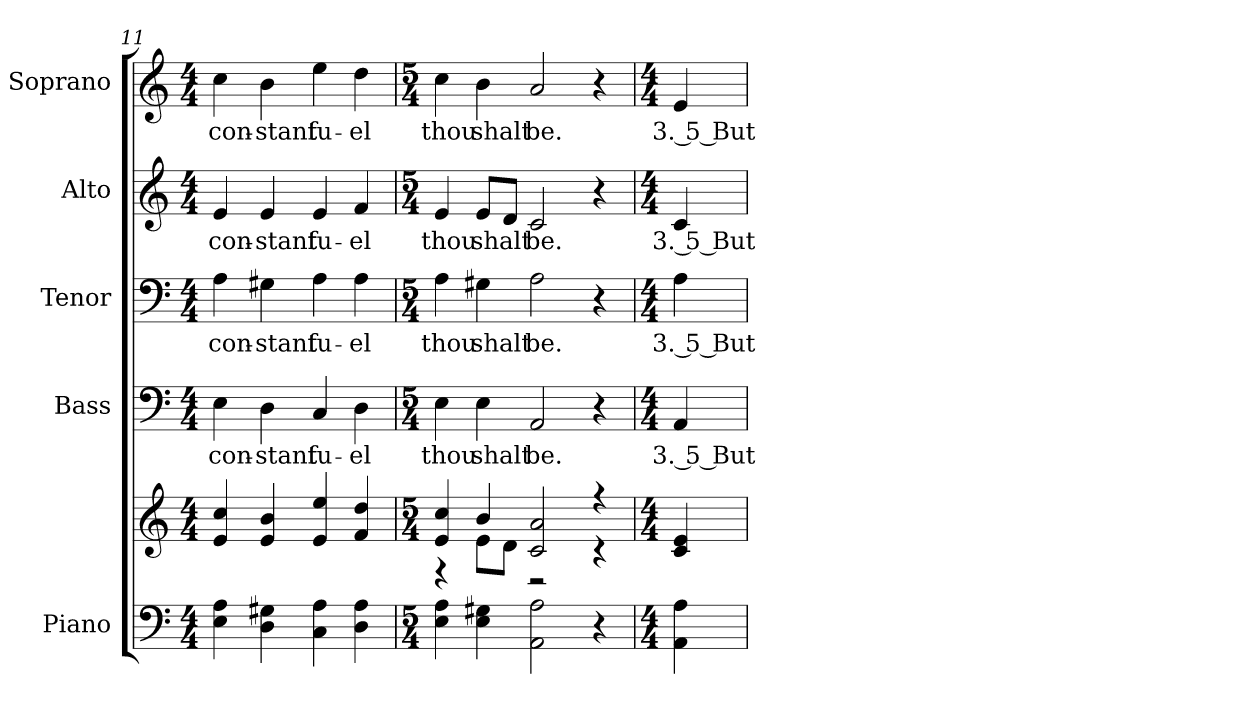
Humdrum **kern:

**kern	**kern	**kern	**text	**kern	**text	**kern	**text	**kern	**text
*part5	*part5	*part4	*part4	*part3	*part3	*part2	*part2	*part1	*part1
*staff6	*staff5	*staff4	*staff4	*staff3	*staff3	*staff2	*staff2	*staff1	*staff1
*I"Piano	*	*I"Bass	*	*I"Tenor	*	*I"Alto	*	*I"Soprano	*
*I'Pno.	*	*I'B.	*	*I'T.	*	*I'A.	*	*I'S.	*
!!LO:PB:g=z
*clefF4	*clefG2	*clefF4	*	*clefF4	*	*clefG2	*	*clefG2	*
*k[]	*k[]	*k[]	*	*k[]	*	*k[]	*	*k[]	*
*C:	*C:	*C:	*	*C:	*	*C:	*	*C:	*
*M4/4	*M4/4	*M4/4	*	*M4/4	*	*M4/4	*	*M4/4	*
=11	=11	=11	=11	=11	=11	=11	=11	=11	=11
!	!	!	!LO:LY:b:color=#000000	!	!	!	!	!	!
!	!	!	!	!	!LO:LY:b:color=#000000	!	!	!	!
!	!	!	!	!	!	!	!LO:LY:b:color=#000000	!	!
!	!	!	!	!	!	!	!	!	!LO:LY:b:color=#000000
4Ei\ 4Ai	4ei/ 4cci	4Ei\	con-	4Ai\	con-	4ei/	con-	4cci\	con-
!	!	!	!LO:LY:b:color=#000000	!	!	!	!	!	!
!	!	!	!	!	!LO:LY:b:color=#000000	!	!	!	!
!	!	!	!	!	!	!	!LO:LY:b:color=#000000	!	!
!	!	!	!	!	!	!	!	!	!LO:LY:b:color=#000000
4Di\ 4G#Xi	4ei/ 4bi	4Di\	-stant	4G#Xi\	-stant	4ei/	-stant	4bi\	-stant
!	!	!	!LO:LY:b:color=#000000	!	!	!	!	!	!
!	!	!	!	!	!LO:LY:b:color=#000000	!	!	!	!
!	!	!	!	!	!	!	!LO:LY:b:color=#000000	!	!
!	!	!	!	!	!	!	!	!	!LO:LY:b:color=#000000
4Ci\ 4Ai	4ei/ 4eei	4Ci/	fu-	4Ai\	fu-	4ei/	fu-	4eei\	fu-
!	!	!	!LO:LY:b:color=#000000	!	!	!	!	!	!
!	!	!	!	!	!LO:LY:b:color=#000000	!	!	!	!
!	!	!	!	!	!	!	!LO:LY:b:color=#000000	!	!
!	!	!	!	!	!	!	!	!	!LO:LY:b:color=#000000
4Di\ 4Ai	4fi/ 4ddi	4Di\	-el	4Ai\	-el	4fi/	-el	4ddi\	-el
=12	=12	=12	=12	=12	=12	=12	=12	=12	=12
*M5/4	*M5/4	*M5/4	*	*M5/4	*	*M5/4	*	*M5/4	*
*	*^	*	*	*	*	*	*	*	*
!	!	!	!	!LO:LY:b:color=#000000	!	!	!	!	!	!
!	!	!	!	!	!	!LO:LY:b:color=#000000	!	!	!	!
!	!	!	!	!	!	!	!	!LO:LY:b:color=#000000	!	!
!	!	!	!	!	!	!	!	!	!	!LO:LY:b:color=#000000
4Ei\ 4Ai	4ei/ 4cci	4r	4Ei\	thou	4Ai\	thou	4ei/	thou	4cci\	thou
!	!	!	!	!LO:LY:b:color=#000000	!	!	!	!	!	!
!	!	!	!	!	!	!LO:LY:b:color=#000000	!	!	!	!
!	!	!	!	!	!	!	!	!LO:LY:b:color=#000000	!	!
!	!	!	!	!	!	!	!	!	!	!LO:LY:b:color=#000000
4Ei\ 4G#Xi	4bi/	8ei\L	4Ei\	shalt	4G#Xi\	shalt	8ei/L	shalt	4bi\	shalt
.	.	8di\J	.	.	.	.	8di/J	.	.	.
!	!	!	!	!LO:LY:b:color=#000000	!	!	!	!	!	!
!	!	!	!	!	!	!LO:LY:b:color=#000000	!	!	!	!
!	!	!	!	!	!	!	!	!LO:LY:b:color=#000000	!	!
!	!	!	!	!	!	!	!	!	!	!LO:LY:b:color=#000000
2AAi\ 2Ai	2ci/ 2ai	2r	2AAi/	be.	2Ai\	be.	2ci/	be.	2ai/	be.
4r	4r	4r	4r	.	4r	.	4r	.	4r	.
*	*v	*v	*	*	*	*	*	*	*	*
!!LO:PB:g=z
=	=	=	=	=	=	=	=	=	=
*M4/4	*M4/4	*M4/4	*	*M4/4	*	*M4/4	*	*M4/4	*
*	*^	*	*	*	*	*	*	*	*
!	!	!	!	!LO:LY:b:color=#000000	!	!	!	!	!	!
*	*v	*v	*	*	*	*	*	*	*	*
*	*^	*	*	*	*	*	*	*	*
!	!	!	!	!	!	!LO:LY:b:color=#000000	!	!	!	!
*	*v	*v	*	*	*	*	*	*	*	*
*	*^	*	*	*	*	*	*	*	*
!	!	!	!	!	!	!	!	!LO:LY:b:color=#000000	!	!
*	*v	*v	*	*	*	*	*	*	*	*
*	*^	*	*	*	*	*	*	*	*
!	!	!	!	!	!	!	!	!	!	!LO:LY:b:color=#000000
*	*v	*v	*	*	*	*	*	*	*	*
4AAi\ 4Ai	4ci/ 4ei	4AAi/	3. 5 But	4Ai\	3. 5 But	4ci/	3. 5 But	4ei/	3. 5 But
=	=	=	=	=	=	=	=	=	=
*-	*-	*-	*-	*-	*-	*-	*-	*-	*-
